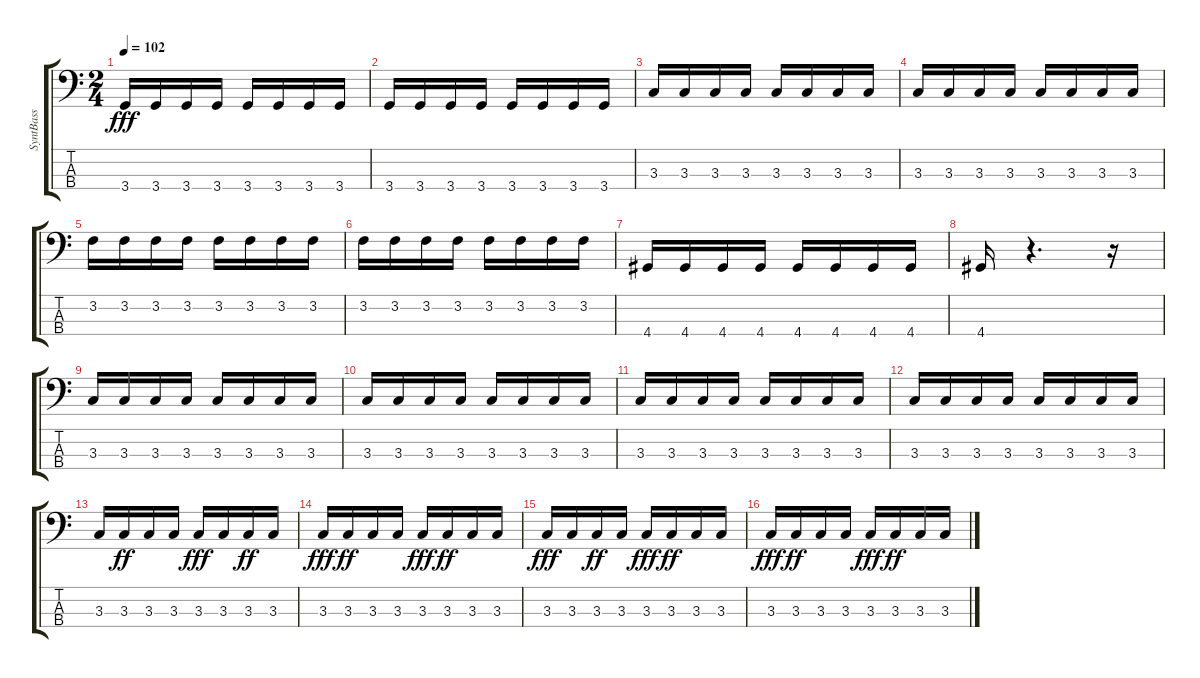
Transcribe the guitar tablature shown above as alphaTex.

\track ("SyntBass" "SyntBass") {instrument synthbass1}
\staff {score tabs}
\tuning (G2 D2 A1 E1) {hide}
\ts (2 4)
\tempo 102
\clef f4
\ks c
3.4.16{dy fff} 3.4.16 3.4.16 3.4.16 3.4.16 3.4.16 3.4.16 3.4.16 |
3.4.16 3.4.16 3.4.16 3.4.16 3.4.16 3.4.16 3.4.16 3.4.16 |
3.3.16 3.3.16 3.3.16 3.3.16 3.3.16 3.3.16 3.3.16 3.3.16 |
3.3.16 3.3.16 3.3.16 3.3.16 3.3.16 3.3.16 3.3.16 3.3.16 |
3.2.16 3.2.16 3.2.16 3.2.16 3.2.16 3.2.16 3.2.16 3.2.16 |
3.2.16 3.2.16 3.2.16 3.2.16 3.2.16 3.2.16 3.2.16 3.2.16 |
4.4.16 4.4.16 4.4.16 4.4.16 4.4.16 4.4.16 4.4.16 4.4.16 |
4.4.16 r.4{d} r.16 |
3.3.16 3.3.16 3.3.16 3.3.16 3.3.16 3.3.16 3.3.16 3.3.16 |
3.3.16 3.3.16 3.3.16 3.3.16 3.3.16 3.3.16 3.3.16 3.3.16 |
3.3.16 3.3.16 3.3.16 3.3.16 3.3.16 3.3.16 3.3.16 3.3.16 |
3.3.16 3.3.16 3.3.16 3.3.16 3.3.16 3.3.16 3.3.16 3.3.16 |
3.3.16 3.3.16{dy ff} 3.3.16 3.3.16 3.3.16{dy fff} 3.3.16 3.3.16{dy ff} 3.3.16 |
3.3.16{dy fff} 3.3.16{dy ff} 3.3.16 3.3.16 3.3.16{dy fff} 3.3.16{dy ff} 3.3.16 3.3.16 |
3.3.16{dy fff} 3.3.16 3.3.16{dy ff} 3.3.16 3.3.16{dy fff} 3.3.16{dy ff} 3.3.16 3.3.16 |
3.3.16{dy fff} 3.3.16{dy ff} 3.3.16 3.3.16 3.3.16{dy fff} 3.3.16{dy ff} 3.3.16 3.3.16
